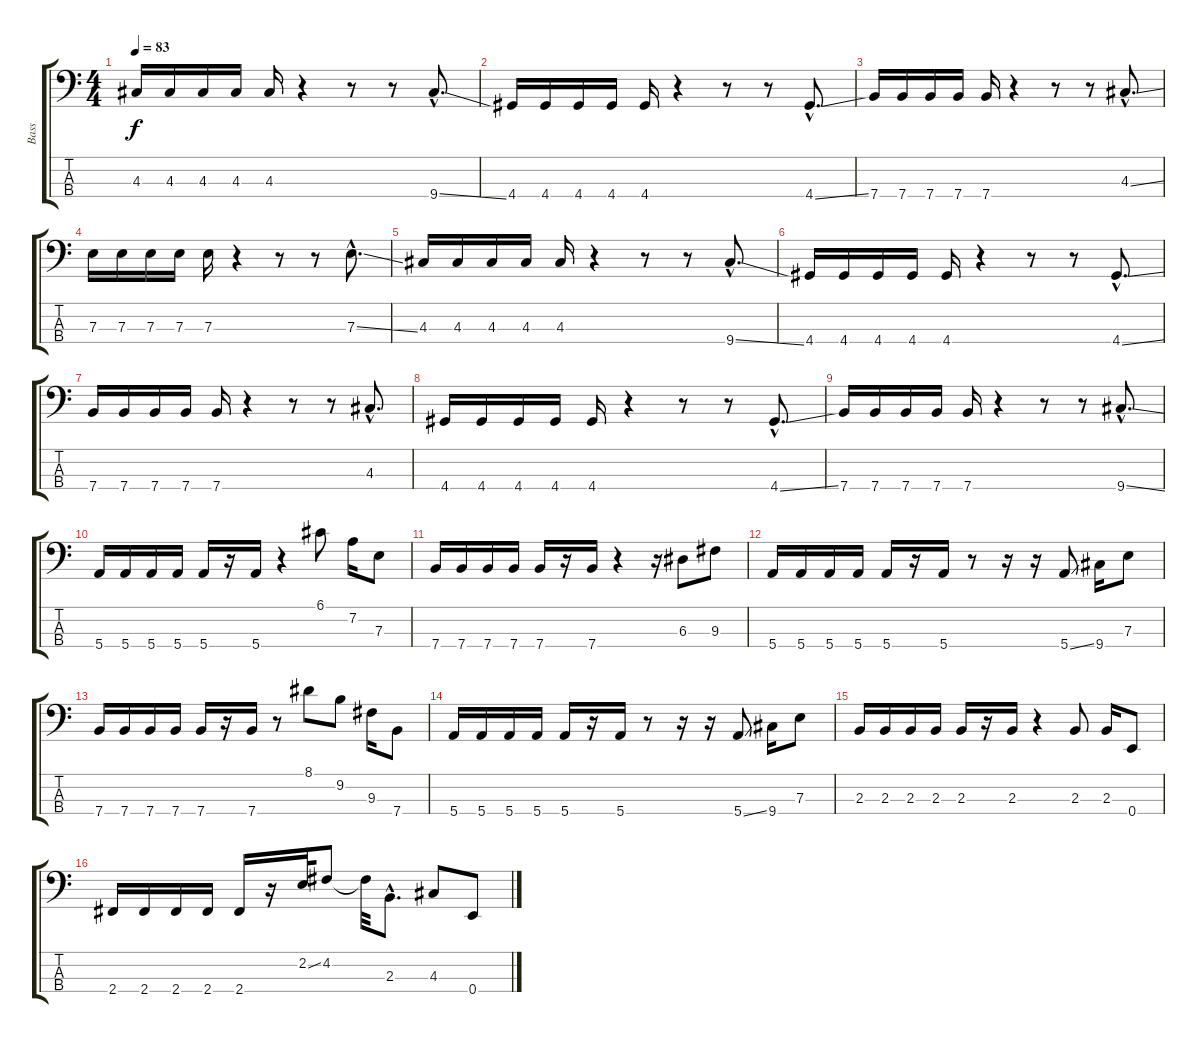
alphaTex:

\track ("Bass" "Bass") {instrument electricbassfinger}
\staff {score tabs}
\tuning (G2 D2 A1 E1) {hide}
\ts (4 4)
\tempo 83
\clef f4
\ks c
4.3.16{dy f} 4.3.16 4.3.16 4.3.16 4.3.16 r.4 r.8 r.8 9.4{ss hac}.8{d} |
4.4.16 4.4.16 4.4.16 4.4.16 4.4.16 r.4 r.8 r.8 4.4{ss hac}.8{d} |
7.4.16 7.4.16 7.4.16 7.4.16 7.4.16 r.4 r.8 r.8 4.3{ss hac}.8{d} |
7.3.16 7.3.16 7.3.16 7.3.16 7.3.16 r.4 r.8 r.8 7.3{ss hac}.8{d} |
4.3.16 4.3.16 4.3.16 4.3.16 4.3.16 r.4 r.8 r.8 9.4{ss hac}.8{d} |
4.4.16 4.4.16 4.4.16 4.4.16 4.4.16 r.4 r.8 r.8 4.4{ss hac}.8{d} |
7.4.16 7.4.16 7.4.16 7.4.16 7.4.16 r.4 r.8 r.8 4.3{hac}.8{d} |
4.4.16 4.4.16 4.4.16 4.4.16 4.4.16 r.4 r.8 r.8 4.4{ss hac}.8{d} |
7.4.16 7.4.16 7.4.16 7.4.16 7.4.16 r.4 r.8 r.8 9.4{ss hac}.8{d} |
5.4.16 5.4.16 5.4.16 5.4.16 5.4.16 r.16 5.4.16 r.4 6.1.8 7.2.16 7.3.8 |
7.4.16 7.4.16 7.4.16 7.4.16 7.4.16 r.16 7.4.16 r.4 r.16 6.3.8 9.3.8 |
5.4.16 5.4.16 5.4.16 5.4.16 5.4.16 r.16 5.4.16 r.8 r.16 r.16 5.4{ss}.8 9.4.16 7.3.8 |
7.4.16 7.4.16 7.4.16 7.4.16 7.4.16 r.16 7.4.16 r.8 8.1.8 9.2.8 9.3.16 7.4.8 |
5.4.16 5.4.16 5.4.16 5.4.16 5.4.16 r.16 5.4.16 r.8 r.16 r.16 5.4{ss}.8 9.4.16 7.3.8 |
2.3.16 2.3.16 2.3.16 2.3.16 2.3.16 r.16 2.3.16 r.4 2.3.8 2.3.16 0.4.8 |
2.4.16 2.4.16 2.4.16 2.4.16 2.4.16 r.16 2.2{ss}.32 4.2.8 4.2{t}.32 2.3{hac}.8{d} 4.3.8 0.4.8
